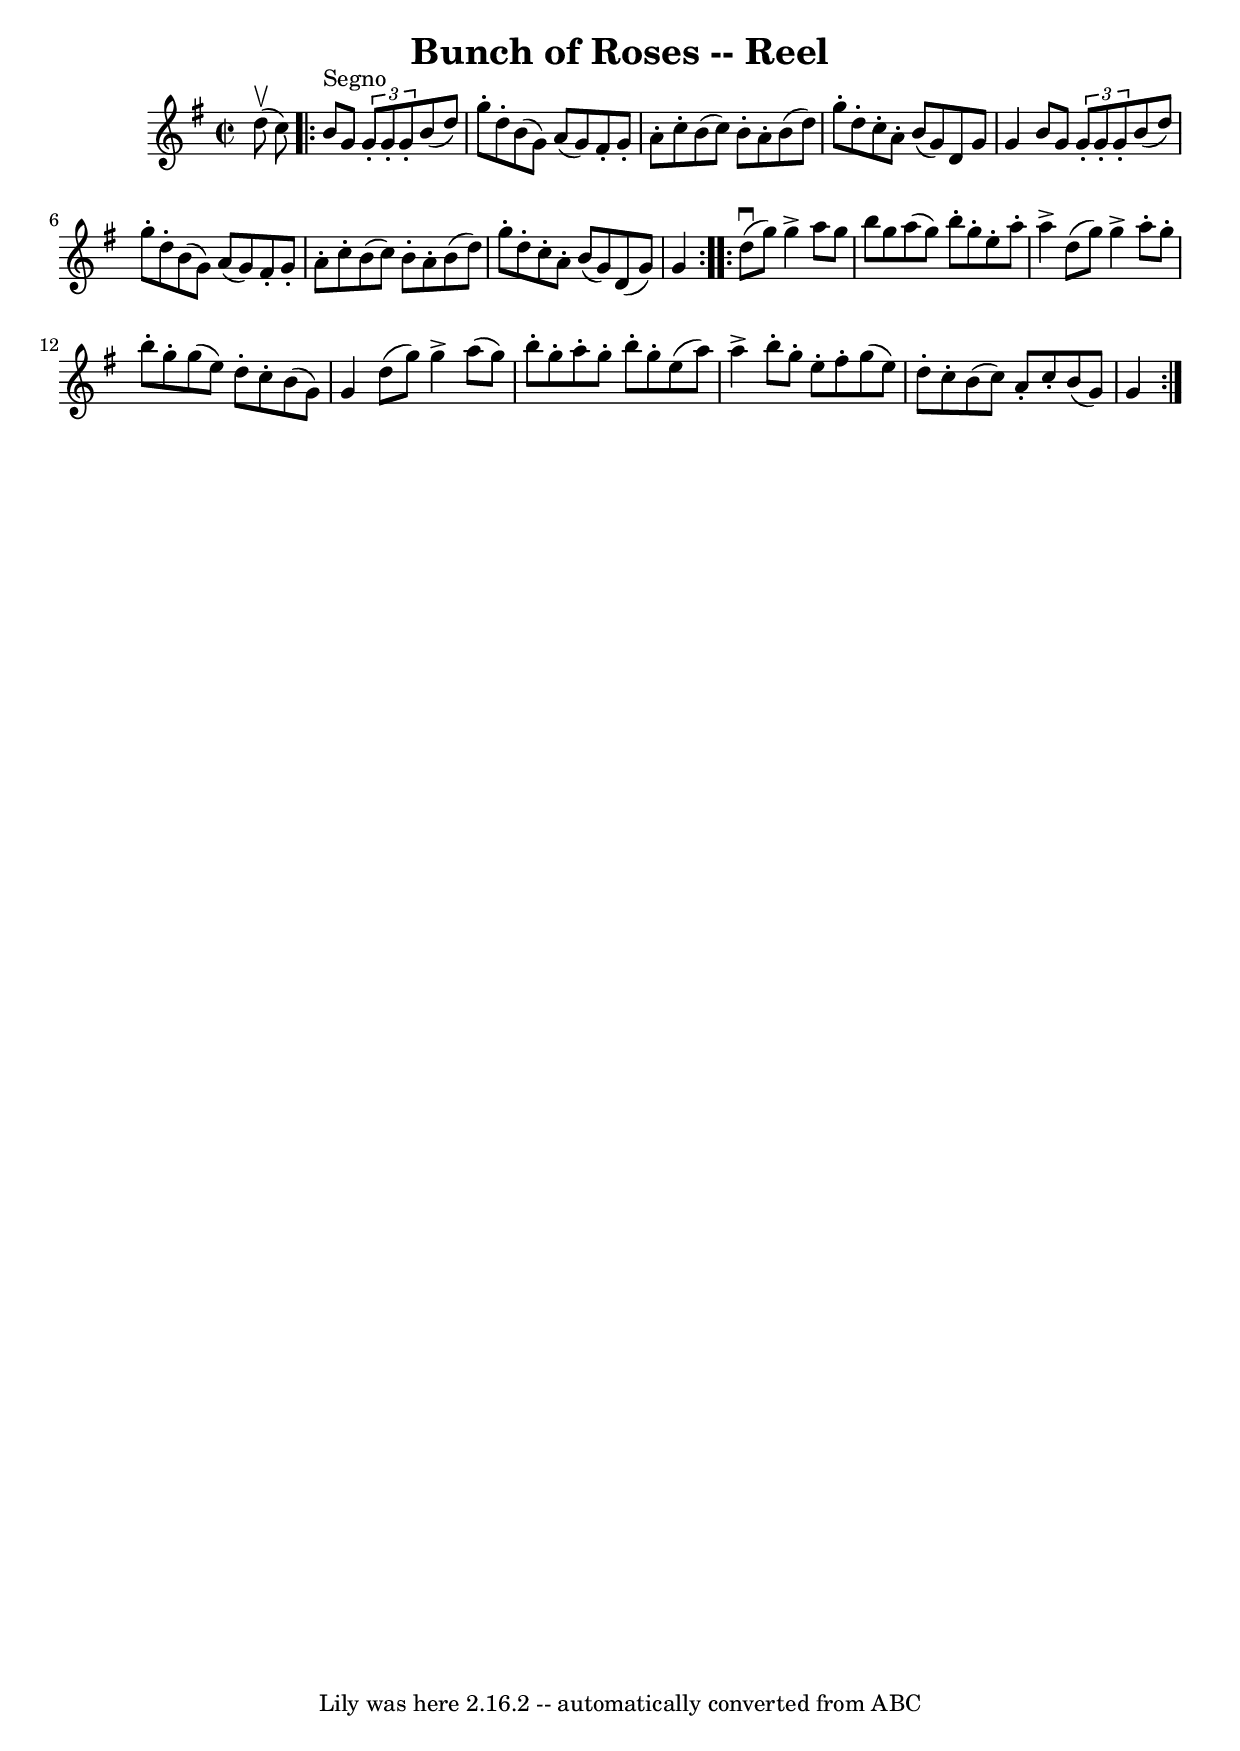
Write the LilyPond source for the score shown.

\version "2.16.2"
\include "Mammoth.ily"
\header {
  %% book = "Ryan's Mammoth Collection"
 crossRefNumber = "1"
 footnotes = "\\\\267"
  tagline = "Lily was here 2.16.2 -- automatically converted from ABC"
  title = "Bunch of Roses -- Reel"

}
voicedefault =  {


  \override Staff.TimeSignature #'style = #'C
  \time 2/2 
  \key g \major
 d''8^\upbow(c''8)   
  \repeat volta 2 {
 b'8^"Segno" g'8    \times 2/3 { g'8-. g'8-. g'8-. 
			       } b'8 (d''8) g''8-. d''8-.    |
 b'8 (g'8) a'8 (g'8) fis'8-. g'8-. a'8-. c''8-.    |
 b'8 (c''8) b'8-. a'8-. b'8 (d''8) g''8-. d''8-.   |
 c''8-. a'8-. b'8 (g'8) d'8 g'8 g'4    |
 b'8 g'8    \times 2/3 { g'8-.   
			 g'8-. g'8-.  			  } b'8 (d''8) g''8-. d''8-.    |
 b'8 ( g'8) a'8 (g'8) fis'8-. g'8-. a'8-. c''8-.    |
 b'8 (c''8) b'8-. a'8-. b'8 (d''8) g''8-. d''8-.     |
 c''8-. a'8-. b'8 (g'8) d'8 (g'8) g'4    
  }    
  
  \repeat volta 2 {
 d''8^\downbow(g''8) g''4^\accent a''8 g''8 b''8 g''8     |
 a''8 (g''8) b''8-. g''8-. e''8-. a''8-. a''4^\accent    |
 d''8 (g''8) g''4^\accent a''8-. g''8-. b''8-. g''8-.   |
 g''8 (e''8) d''8-. c''8-. b'8 (g'8) g'4     |
 d''8 (g''8) g''4^\accent a''8 (g''8) b''8-. g''8-.   |
 a''8-. g''8-. b''8-. g''8-. e''8 (a''8) a''4^\accent    |
 b''8-. g''8-. e''8-. fis''8-. g''8 (e''8) d''8-. c''8-.     |
 b'8 (c''8) a'8-. c''8-. b'8 (g'8) g'4      
  } 
  

}

\score{
  <<

    \context Staff="default"
    {
      \voicedefault 
      
    }

  >>
  \layout {
    
  }
  \midi {
  }

}
